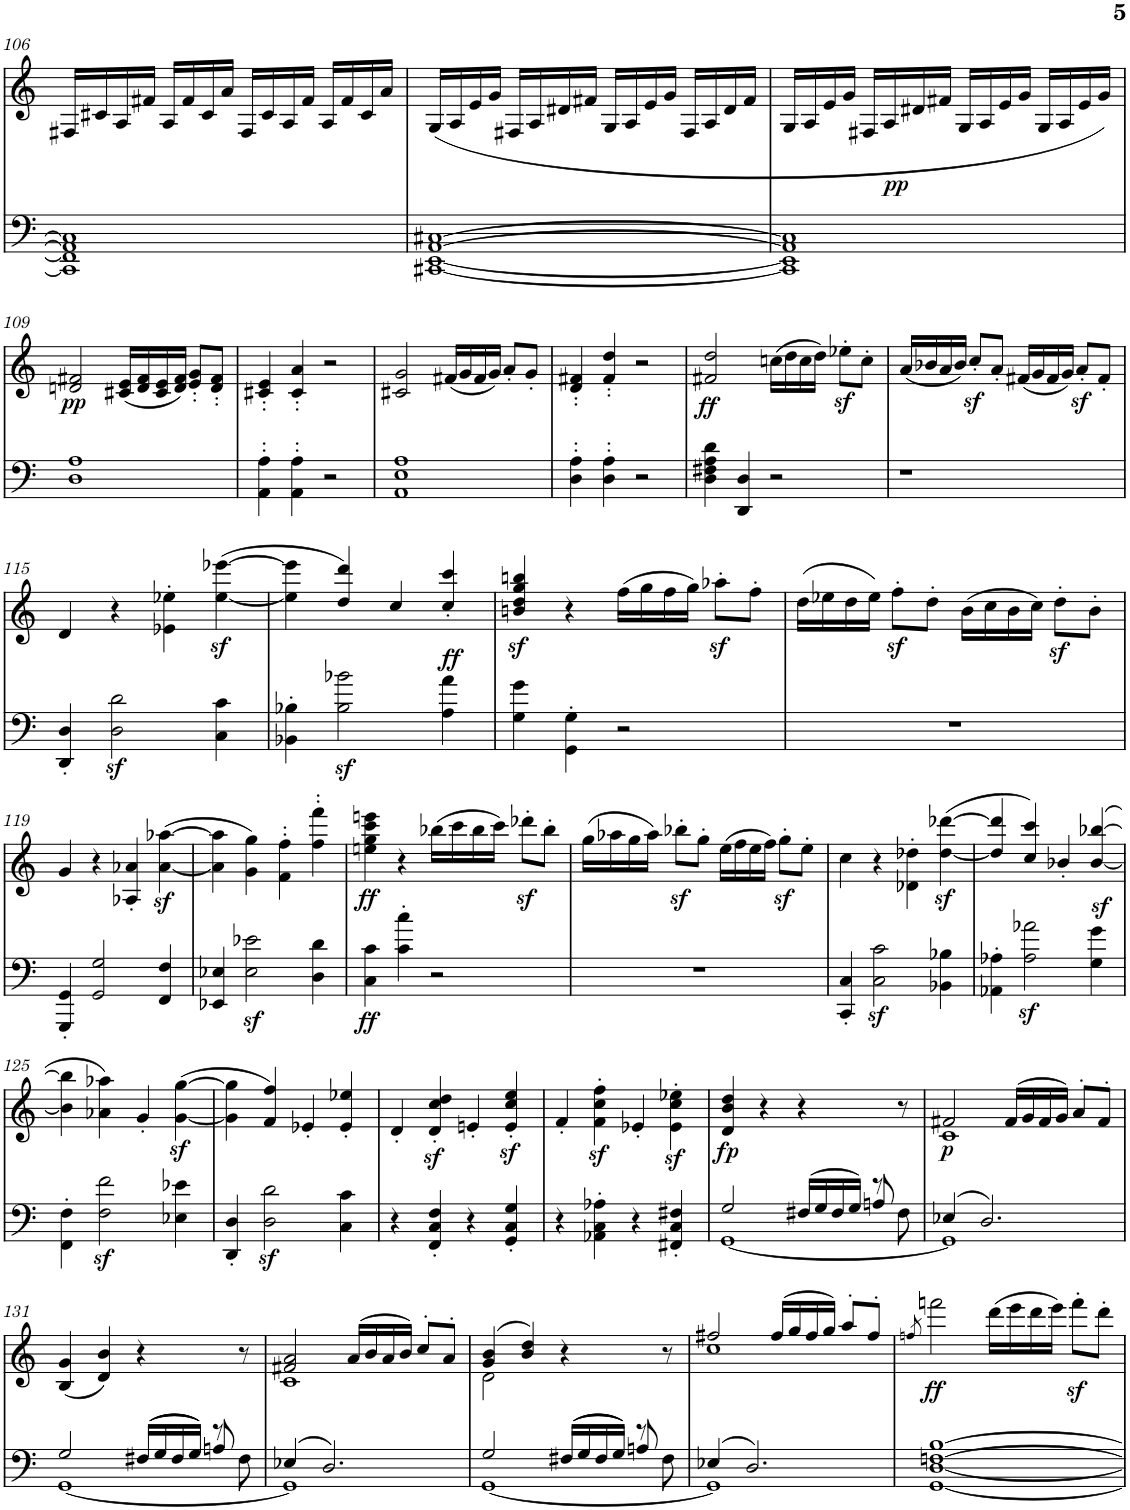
**kern	**dynam	**kern	**text	**dynam
*part2	*part2	*part1	*part1	*part1
*staff2	*staff2	*staff1	*staff1	*staff1
*I"piano	*	*I"piano	*	*
*I'Pno	*	*I'Pno	*	*
!!LO:PB:g=z
*clefF4	*	*clefG2	*	*
*k[]	*	*k[]	*	*
*M4/4	*	*M4/4	*	*
=106	=106	=106	=106	=106
1CC#] 1FF#] 1AA] 1C#]	.	16F#X/LL	.	.
.	.	16c#X/	.	.
.	.	16A/	.	.
.	.	16f#X/JJ	.	.
.	.	16A/LL	.	.
.	.	16f#/	.	.
.	.	16c#/	.	.
.	.	16a/JJ	.	.
.	.	16F#/LL	.	.
.	.	16c#/	.	.
.	.	16A/	.	.
.	.	16f#/JJ	.	.
.	.	16A/LL	.	.
.	.	16f#/	.	.
.	.	16c#/	.	.
.	.	16a/JJ	.	.
=107	=107	=107	=107	=107
[1CC#X [1EE [1AA [1C#X	.	(16G/LL	.	.
.	.	16A/	.	.
.	.	16e/	.	.
.	.	16g/JJ	.	.
.	.	16F#X/LL	.	.
.	.	16A/	.	.
.	.	16d#X/	.	.
.	.	16f#X/JJ	.	.
.	.	16G/LL	.	.
.	.	16A/	.	.
.	.	16e/	.	.
.	.	16g/JJ	.	.
.	.	16F#/LL	.	.
.	.	16A/	.	.
.	.	16d#/	.	.
.	.	16f#/JJ	.	.
=108	=108	=108	=108	=108
!	!LO:DY:a	!	!	!
1CC#] 1EE] 1AA] 1C#]	pp	16G/LL	.	.
.	.	16A/	.	.
.	.	16e/	.	.
.	.	16g/JJ	.	.
.	.	16F#X/LL	.	.
.	.	16A/	.	.
.	.	16d#X/	.	.
.	.	16f#X/JJ	.	.
.	.	16G/LL	.	.
.	.	16A/	.	.
.	.	16e/	.	.
.	.	16g/JJ	.	.
.	.	16G/LL	.	.
.	.	16A/	.	.
.	.	16e/	.	.
.	.	16g/JJ)	.	.
!!LO:LB:g=z
=109	=109	=109	=109	=109
!	!	!	!	!LO:DY:b
1D 1A	.	2dn/ 2f#X/	.	pp
.	.	(16c#X/ 16e/LL	.	.
.	.	16d/ 16f#/	.	.
.	.	16c#/ 16e/	.	.
.	.	16d/ 16f#/JJ)	.	.
.	.	8e/' 8g/'L	.	.
.	.	8d/' 8f#/'J	.	.
=110	=110	=110	=110	=110
4AA\' 4A\'	.	4c#X/' 4e/'	.	.
4AA\' 4A\'	.	4c#/' 4a/'	.	.
2r	.	2r	.	.
=111	=111	=111	=111	=111
1AA 1E 1A	.	2c#X/ 2g/	.	.
.	.	(16f#X/LL	.	.
.	.	16g/	.	.
.	.	16f#/	.	.
.	.	16g/JJ)	.	.
.	.	8a'/L	.	.
.	.	8g'/J	.	.
=112	=112	=112	=112	=112
4D\' 4A\'	.	4d/' 4f#X/'	.	.
4D\' 4A\'	.	4f#/' 4dd/'	.	.
2r	.	2r	.	.
=113	=113	=113	=113	=113
!	!	!	!	!LO:DY:b
4D\ 4F#X\ 4A\ 4d\	.	2f#X/ 2dd/	.	ff
4DD/ 4D/	.	.	.	.
2r	.	(16ccn\LL	.	.
.	.	16dd\	.	.
.	.	16cc\	.	.
.	.	16dd\JJ)	.	.
.	.	8ee-Xz<'\L	.	.
.	.	8cc'\J	.	.
=114	=114	=114	=114	=114
1r	.	(16a/LL	.	.
.	.	16b-X/	.	.
.	.	16a/	.	.
.	.	16b-/JJ)	.	.
.	.	8ccz<'/L	.	.
.	.	8a'/J	.	.
.	.	(16f#X/LL	.	.
.	.	16g/	.	.
.	.	16f#/	.	.
.	.	16g/JJ)	.	.
.	.	8az<'/L	.	.
.	.	8f#'/J	.	.
!!LO:LB:g=z
=115	=115	=115	=115	=115
4DD/' 4D/'	.	4d/	.	.
2D\z< 2d\z<	.	4r	.	.
.	.	4e-X\' 4ee-X\'	.	.
4C\ 4c\	.	([4ee-\z< [4eee-X\z<	.	.
=116	=116	=116	=116	=116
4BB-X\' 4B-X\'	.	4ee-\] 4eee-\]	.	.
2B-\z< 2b-X\z<	.	4dd/ 4ddd/)	.	.
.	.	4cc/	.	.
!	!	!	!LO:LY:b	!LO:DY:b
4A\ 4a\	.	4cc/' 4ccc/'	ff	ff
=117	=117	=117	=117	=117
4G\ 4g\	.	4bn/z< 4dd/z< 4gg/z< 4bbn/z<	.	.
4GG\' 4G\'	.	4r	.	.
2r	.	(16ff\LL	.	.
.	.	16gg\	.	.
.	.	16ff\	.	.
.	.	16gg\JJ)	.	.
.	.	8aa-Xz<'\L	.	.
.	.	8ff'\J	.	.
=118	=118	=118	=118	=118
1r	.	(16dd\LL	.	.
.	.	16ee-X\	.	.
.	.	16dd\	.	.
.	.	16ee-\JJ)	.	.
.	.	8ffz<'\L	.	.
.	.	8dd'\J	.	.
.	.	(16b\LL	.	.
.	.	16cc\	.	.
.	.	16b\	.	.
.	.	16cc\JJ)	.	.
.	.	8ddz<'\L	.	.
.	.	8b'\J	.	.
!!LO:LB:g=z
=119	=119	=119	=119	=119
4GGG/' 4GG/'	.	4g/	.	.
2GG/ 2G/	.	4r	.	.
.	.	4A-X/' 4a-X/'	.	.
4FF/ 4F/	.	([4a-\z< [4aa-X\z<	.	.
=120	=120	=120	=120	=120
4EE-X/ 4E-X/	.	4a-\] 4aa-\]	.	.
2E-\z< 2e-X\z<	.	4g\ 4gg\)	.	.
.	.	4f\' 4ff\'	.	.
4D\ 4d\	.	4ff\' 4fff\'	.	.
=121	=121	=121	=121	=121
!	!LO:DY:b	!	!	!LO:DY:b
4C\ 4c\	ff	4een\ 4gg\ 4ccc\ 4eeen\	.	ff
4c\' 4cc\'	.	4r	.	.
2r	.	(16bb-X\LL	.	.
.	.	16ccc\	.	.
.	.	16bb-\	.	.
.	.	16ccc\JJ)	.	.
.	.	8ddd-Xz<'\L	.	.
.	.	8bb-'\J	.	.
=122	=122	=122	=122	=122
1r	.	(16gg\LL	.	.
.	.	16aa-X\	.	.
.	.	16gg\	.	.
.	.	16aa-\JJ)	.	.
.	.	8bb-Xz<'\L	.	.
.	.	8gg'\J	.	.
.	.	(16ee\LL	.	.
.	.	16ff\	.	.
.	.	16ee\	.	.
.	.	16ff\JJ)	.	.
.	.	8ggz<'\L	.	.
.	.	8ee'\J	.	.
=123	=123	=123	=123	=123
4CC/' 4C/'	.	4cc\	.	.
2C\z< 2c\z<	.	4r	.	.
.	.	4d-X\' 4dd-X\'	.	.
4BB-X\ 4B-X\	.	([4dd-\z< [4ddd-X\z<	.	.
=124	=124	=124	=124	=124
4AA-X\' 4A-X\'	.	4dd-/] 4ddd-/]	.	.
2A-\z< 2a-X\z<	.	4cc/ 4ccc/)	.	.
.	.	4b-X'/	.	.
4G\ 4g\	.	(>[4b-/z< [4bb-X/z<	.	.
!!LO:LB:g=z
=125	=125	=125	=125	=125
4FF\' 4F\'	.	4b-\] 4bb-\]	.	.
2F\z< 2f\z<	.	4a-X\ 4aa-X\)	.	.
.	.	4g'/	.	.
4E-X\ 4e-X\	.	([4g\z< [4gg\z<	.	.
=126	=126	=126	=126	=126
4DD/' 4D/'	.	4g\] 4gg\]	.	.
2D\z< 2d\z<	.	4f/ 4ff/)	.	.
.	.	4e-X'/	.	.
4C\ 4c\	.	4e-/' 4ee-X/'	.	.
=127	=127	=127	=127	=127
4r	.	4d'/	.	.
4FF/' 4C/' 4F/'	.	4d/z<' 4cc/z<' 4dd/z<'	.	.
4r	.	4en'/	.	.
4GG/' 4C/' 4G/'	.	4e/z<' 4cc/z<' 4ee/z<'	.	.
=128	=128	=128	=128	=128
4r	.	4f'/	.	.
4AA-X\' 4C\' 4A-X\'	.	4f\z<' 4cc\z<' 4ff\z<'	.	.
4r	.	4e-X'/	.	.
4FF#X/' 4C/' 4F#X/'	.	4e-\z<' 4cc\z<' 4ee-X\z<'	.	.
=129	=129	=129	=129	=129
*^	*	*	*	*
*	*^	*	*	*	*
!	!	!	!	!	!	!LO:DY:b
2G/	[1GG	2.ryy	.	4d/ 4b/ 4dd/	.	fp
.	.	.	.	4r	.	.
(16F#X/LL	.	.	.	4r	.	.
16G/	.	.	.	.	.	.
16F#/	.	.	.	.	.	.
16G/JJ)	.	.	.	.	.	.
8r	.	8An/	.	8ryy	.	.
8F#\	.	8ryy	.	8r	.	.
=130	=130	=130	=130	=130	=130	=130
*	*	*	*	*^	*	*
!	!	!	!	!	!	!	!LO:DY:b
*	*v	*v	*	*	*	*	*
(4E-X/	1GG]	.	2f#X/	1c	.	p
2.D/)	.	.	.	.	.	.
.	.	.	(16f#/LL	.	.	.
.	.	.	16g/	.	.	.
.	.	.	16f#/	.	.	.
.	.	.	16g/JJ)	.	.	.
.	.	.	8a'/L	.	.	.
.	.	.	8f#'/J	.	.	.
*	*	*	*v	*v	*	*
!!LO:LB:g=z
=131	=131	=131	=131	=131	=131
*	*^	*	*	*	*
2G/	[1GG	2.ryy	.	(4B/ 4g/	.	.
.	.	.	.	4d/ 4b/)	.	.
((16F#X/LL	.	.	.	4r	.	.
16G/	.	.	.	.	.	.
16F#/	.	.	.	.	.	.
16G/JJ))	.	.	.	.	.	.
8r	.	8An/	.	8ryy	.	.
8F#\	.	8ryy	.	8r	.	.
*	*v	*v	*	*	*	*
=132	=132	=132	=132	=132	=132
*	*	*	*^	*	*
(4E-X/	1GG]	.	2f#X/ 2a/	1c	.	.
2.D/)	.	.	.	.	.	.
.	.	.	(16a/LL	.	.	.
.	.	.	16b/	.	.	.
.	.	.	16a/	.	.	.
.	.	.	16b/JJ)	.	.	.
.	.	.	8cc'/L	.	.	.
.	.	.	8a'/J	.	.	.
=133	=133	=133	=133	=133	=133	=133
*	*^	*	*	*	*	*
2G/	[1GG	2.ryy	.	(4g/ 4b/	2d\	.	.
.	.	.	.	4b/ 4dd/)	.	.	.
((16F#X/LL	.	.	.	4r	2ryy	.	.
16G/	.	.	.	.	.	.	.
16F#/	.	.	.	.	.	.	.
16G/JJ))	.	.	.	.	.	.	.
8r	.	8An/	.	8ryy	.	.	.
8F#\	.	8ryy	.	8r	.	.	.
*	*v	*v	*	*	*	*	*
=134	=134	=134	=134	=134	=134	=134
(4E-X/	1GG]	.	2ff#X/	1cc	.	.
2.D/)	.	.	.	.	.	.
.	.	.	(16ff#/LL	.	.	.
.	.	.	16gg/	.	.	.
.	.	.	16ff#/	.	.	.
.	.	.	16gg/JJ)	.	.	.
.	.	.	8aa'/L	.	.	.
.	.	.	8ff#'/J	.	.	.
*v	*v	*	*	*	*	*
*	*	*v	*v	*	*
=135	=135	=135	=135	=135
.	.	8qffn/	.	.
!	!	!	!	!LO:DY:b
[1GG [1D [1Fn [1B	.	2fffn\	.	ff
.	.	(16ddd\LL	.	.
.	.	16eee\	.	.
.	.	16ddd\	.	.
.	.	16eee\JJ)	.	.
.	.	8fffz<'\L	.	.
.	.	8ddd'\J	.	.
=	=	=	=	=
*-	*-	*-	*-	*-
